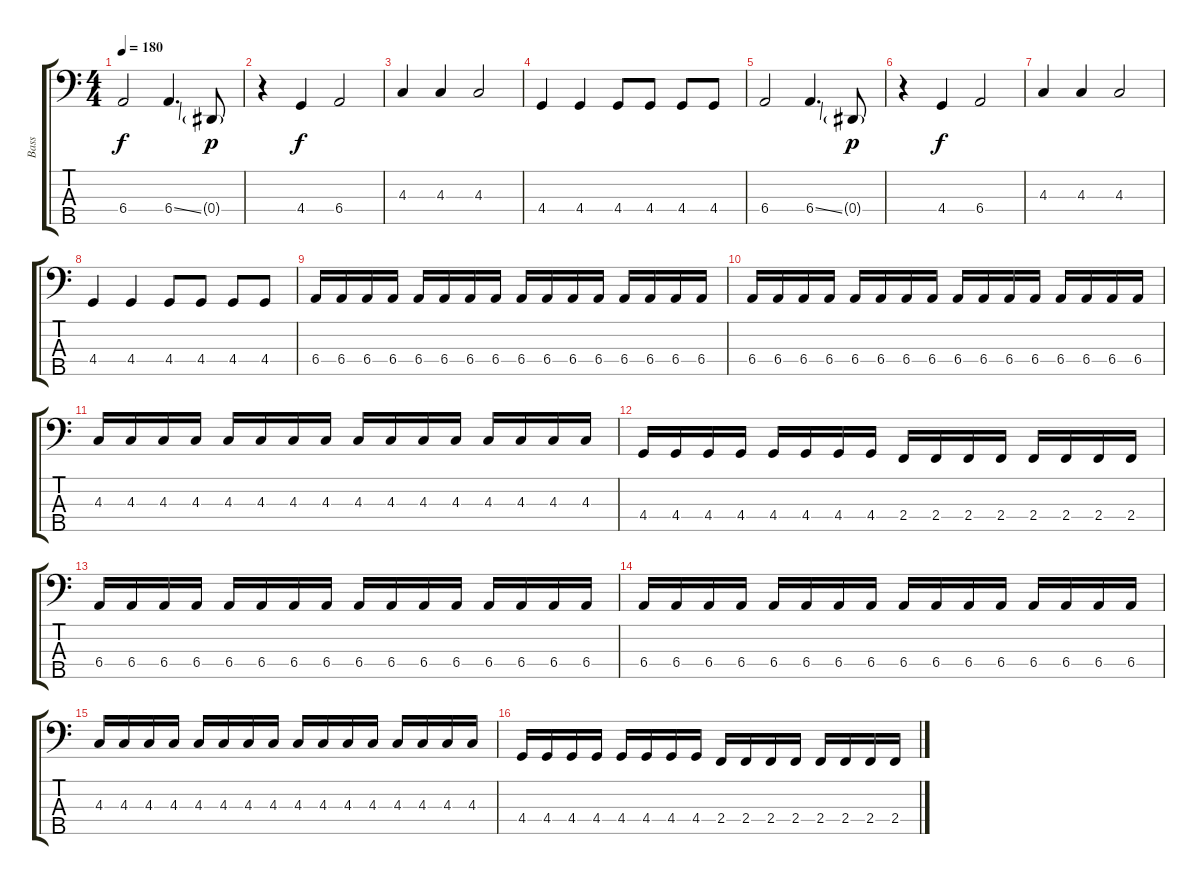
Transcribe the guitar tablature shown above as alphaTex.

\track ("Bass" "Bass") {instrument electricbasspick}
\staff {score tabs}
\tuning (Gb2 Db2 Ab1 Eb1 Bb0) {hide}
\ts (4 4)
\tempo 180
\clef f4
\ks c
6.4.2{dy f} 6.4{ss}.4{d} 0.4{g}.8{dy p} |
r.4 4.4.4{dy f} 6.4.2 |
4.3.4 4.3.4 4.3.2 |
4.4.4 4.4.4 4.4.8 4.4.8 4.4.8 4.4.8 |
6.4.2 6.4{ss}.4{d} 0.4{g}.8{dy p} |
r.4 4.4.4{dy f} 6.4.2 |
4.3.4 4.3.4 4.3.2 |
4.4.4 4.4.4 4.4.8 4.4.8 4.4.8 4.4.8 |
6.4.16 6.4.16 6.4.16 6.4.16 6.4.16 6.4.16 6.4.16 6.4.16 6.4.16 6.4.16 6.4.16 6.4.16 6.4.16 6.4.16 6.4.16 6.4.16 |
6.4.16 6.4.16 6.4.16 6.4.16 6.4.16 6.4.16 6.4.16 6.4.16 6.4.16 6.4.16 6.4.16 6.4.16 6.4.16 6.4.16 6.4.16 6.4.16 |
4.3.16 4.3.16 4.3.16 4.3.16 4.3.16 4.3.16 4.3.16 4.3.16 4.3.16 4.3.16 4.3.16 4.3.16 4.3.16 4.3.16 4.3.16 4.3.16 |
4.4.16 4.4.16 4.4.16 4.4.16 4.4.16 4.4.16 4.4.16 4.4.16 2.4.16 2.4.16 2.4.16 2.4.16 2.4.16 2.4.16 2.4.16 2.4.16 |
6.4.16 6.4.16 6.4.16 6.4.16 6.4.16 6.4.16 6.4.16 6.4.16 6.4.16 6.4.16 6.4.16 6.4.16 6.4.16 6.4.16 6.4.16 6.4.16 |
6.4.16 6.4.16 6.4.16 6.4.16 6.4.16 6.4.16 6.4.16 6.4.16 6.4.16 6.4.16 6.4.16 6.4.16 6.4.16 6.4.16 6.4.16 6.4.16 |
4.3.16 4.3.16 4.3.16 4.3.16 4.3.16 4.3.16 4.3.16 4.3.16 4.3.16 4.3.16 4.3.16 4.3.16 4.3.16 4.3.16 4.3.16 4.3.16 |
4.4.16 4.4.16 4.4.16 4.4.16 4.4.16 4.4.16 4.4.16 4.4.16 2.4.16 2.4.16 2.4.16 2.4.16 2.4.16 2.4.16 2.4.16 2.4.16
